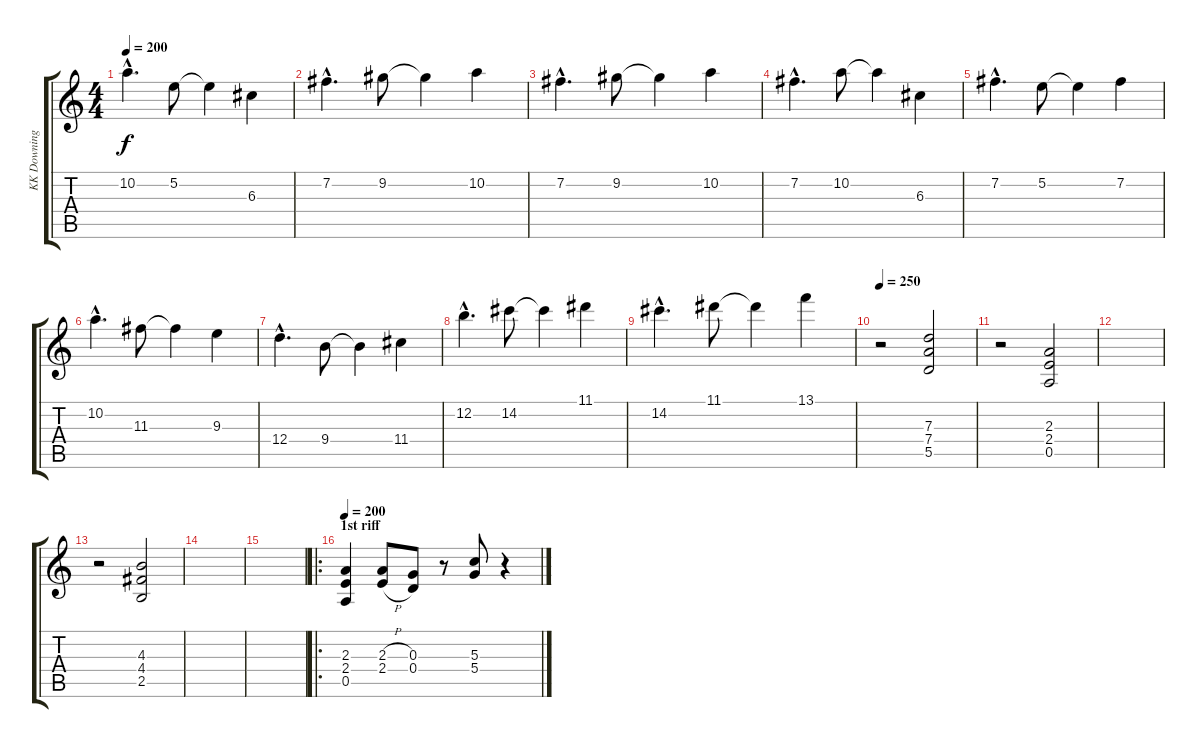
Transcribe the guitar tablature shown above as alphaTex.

\track ("KK Downing" "KK Downing") {instrument overdrivenguitar}
\staff {score tabs}
\tuning (E4 B3 G3 D3 A2 E2) {hide}
\ts (4 4)
\tempo 200
\clef g2
\ks c
10.2{hac}.4{d dy f} 5.2.8 5.2{t}.4 6.3.4 |
7.2{hac}.4{d} 9.2.8 9.2{t}.4 10.2.4 |
7.2{hac}.4{d} 9.2.8 9.2{t}.4 10.2.4 |
7.2{hac}.4{d} 10.2.8 10.2{t}.4 6.3.4 |
7.2{hac}.4{d} 5.2.8 5.2{t}.4 7.2.4 |
10.2{hac}.4{d} 11.3.8 11.3{t}.4 9.3.4 |
12.4{hac}.4{d} 9.4.8 9.4{t}.4 11.4.4 |
12.2{hac}.4{d} 14.2.8 14.2{t}.4 11.1.4 |
14.2{hac}.4{d} 11.1.8 11.1{t}.4 13.1.4 |
\tempo 250
r.2 (7.3 7.4 5.5).2 |
r.2 (2.3 2.4 0.5).2 |
|
r.2 (4.3 4.4 2.5).2 |
|
|
\ro
\section ("" "1st riff")
\tempo 200
(2.3 2.4 0.5).4 (2.3{h} 2.4{h}).8 (0.3 0.4).8 r.8 (5.3 5.4).8 r.4
